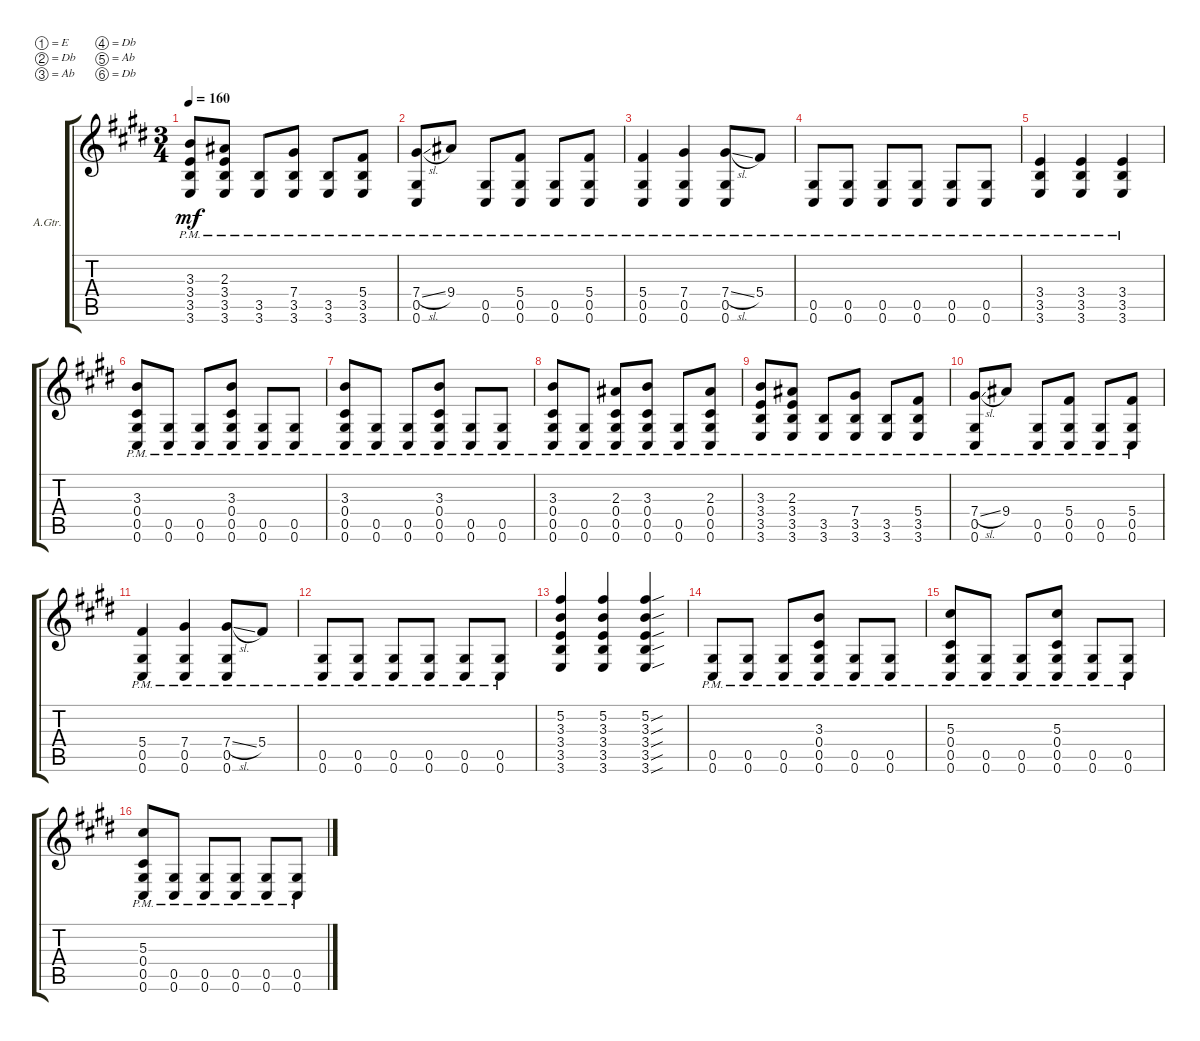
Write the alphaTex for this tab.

\defaultSystemsLayout 4
\bracketExtendMode groupsimilarinstruments
\firstSystemTrackNameOrientation horizontal
\otherSystemsTrackNameOrientation horizontal
\track ("Steel Guitar" "A.Gtr.") {instrument acousticguitarsteel}
\staff {score tabs}
\tuning (E4 Db4 Ab3 Db3 Ab2 Db2)
\ts (3 4)
\tempo 160
\clef g2
\ks c#minor
(3.6 3.5{pm} 3.4 3.3).8{dy mf} (2.3 3.4 3.5{pm} 3.6).8 (3.6 3.5{pm}).8 (3.5{pm} 3.6 7.4).8 (3.5{pm} 3.6).8 (5.4 3.5{pm} 3.6).8 |
(7.4{sl} 0.5{pm} 0.6).8 9.4{pm}.8 (0.6 0.5{pm}).8 (5.4 0.5{pm} 0.6).8 (0.6 0.5{pm}).8 (0.6 0.5{pm} 5.4).8 |
(5.4 0.5{pm} 0.6).4 (0.6 0.5{pm} 7.4).4 (7.4{sl} 0.5{pm} 0.6).8 5.4{pm}.8 |
(0.5{pm} 0.6).8 (0.6 0.5{pm}).8 (0.5{pm} 0.6).8 (0.6 0.5{pm}).8 (0.5{pm} 0.6).8 (0.6 0.5{pm}).8 |
(3.5{pm} 3.6 3.4).4 (3.4 3.5{pm} 3.6).4 (3.6 3.5{pm} 3.4).4 |
(0.6 0.5{pm} 0.4 3.3).8 (0.5{pm} 0.6).8 (0.6 0.5{pm}).8 (0.6 0.5{pm} 0.4 3.3).8 (0.5{pm} 0.6).8 (0.6 0.5{pm}).8 |
(0.6 0.5{pm} 0.4 3.3).8 (0.5{pm} 0.6).8 (0.6 0.5{pm}).8 (0.5{pm} 0.4 0.6 3.3).8 (0.6 0.5{pm}).8 (0.5{pm} 0.6).8 |
(0.6 0.5{pm} 0.4 3.3).8 (0.5{pm} 0.6).8 (0.6 0.5{pm} 0.4 2.3).8 (0.4 0.5{pm} 0.6 3.3).8 (0.6 0.5{pm}).8 (0.5{pm} 0.6 0.4 2.3).8 |
(3.6 3.5{pm} 3.4 3.3).8 (2.3 3.4 3.5{pm} 3.6).8 (3.6 3.5{pm}).8 (3.5{pm} 3.6 7.4).8 (3.5{pm} 3.6).8 (5.4 3.5{pm} 3.6).8 |
(7.4{sl} 0.5{pm} 0.6).8 9.4{pm}.8 (0.6 0.5{pm}).8 (5.4 0.5{pm} 0.6).8 (0.6 0.5{pm}).8 (0.6 0.5{pm} 5.4).8 |
(5.4 0.5{pm} 0.6).4 (0.6 0.5{pm} 7.4).4 (7.4{sl} 0.5{pm} 0.6).8 5.4{pm}.8 |
(0.5{pm} 0.6).8 (0.6 0.5{pm}).8 (0.5{pm} 0.6).8 (0.6 0.5{pm}).8 (0.5{pm} 0.6).8 (0.6 0.5{pm}).8 |
(3.5 3.6 3.4 3.3 5.2).4 (3.4 3.5 3.6 5.2 3.3).4 (3.6{sou} 3.5{sou} 3.4{sou} 3.3{sou} 5.2{sou}).4 |
(0.6{pm} 0.5).8 (0.5 0.6{pm}).8 (0.6{pm} 0.5).8 (0.6 0.5{pm} 0.4 3.3).8 (0.6{pm} 0.5).8 (0.5 0.6{pm}).8 |
(0.6 0.5{pm} 0.4 5.3).8 (0.5 0.6{pm}).8 (0.6{pm} 0.5).8 (0.6 0.5{pm} 0.4 5.3).8 (0.5 0.6{pm}).8 (0.6{pm} 0.5).8 |
(0.6 0.5{pm} 0.4 5.3).8 (0.5 0.6{pm}).8 (0.5 0.6{pm}).8 (0.6{pm} 0.5).8 (0.6{pm} 0.5).8 (0.5 0.6{pm}).8
